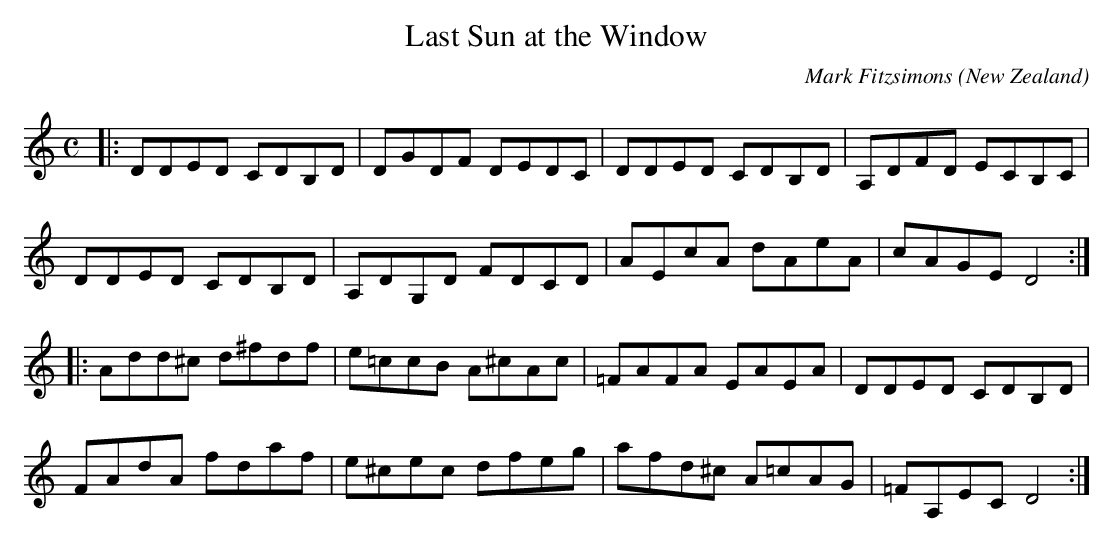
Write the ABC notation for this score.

X:1
T:Last Sun at the Window
O:New Zealand
M:C
C:Mark Fitzsimons
K:D Dor
|:DDED CDB,D|DGDF DEDC|DDED CDB,D|A,DFD ECB,C|
DDED CDB,D|A,DG,D FDCD|AEcA dAeA|cAGE D4:|
|:Add^c d^fdf|e=ccB A^cAc|=FAFA EAEA|DDED CDB,D|
FAdA fdaf|e^cec dfeg|afd^c A=cAG|=FA,EC D4:|
